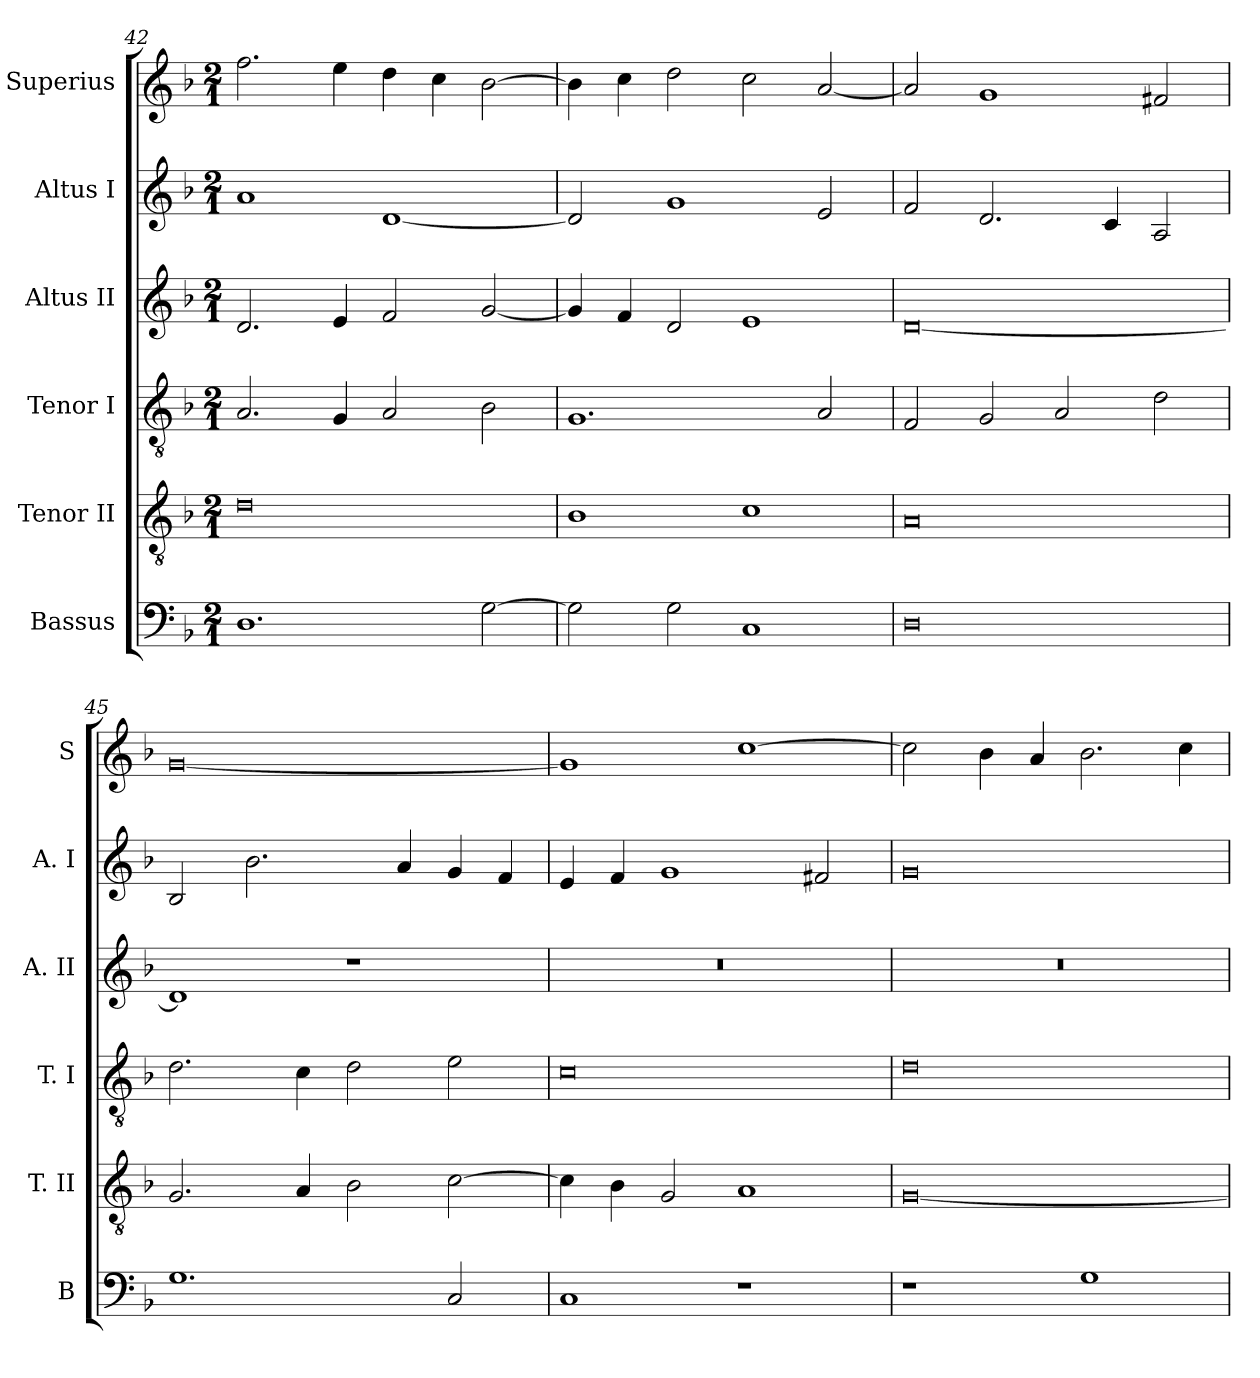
**kern	**kern	**kern	**kern	**kern	**kern
*part6	*part5	*part4	*part3	*part2	*part1
*staff6	*staff5	*staff4	*staff3	*staff2	*staff1
*I"Bassus	*I"Tenor II	*I"Tenor I	*I"Altus II	*I"Altus I	*I"Superius
*I'B	*I'T. II	*I'T. I	*I'A. II	*I'A. I	*I'S
*clefF4	*clefGv2	*clefGv2	*clefG2	*clefG2	*clefG2
*k[b-]	*k[b-]	*k[b-]	*k[b-]	*k[b-]	*k[b-]
*F:	*F:	*F:	*F:	*F:	*F:
*M2/1	*M2/1	*M2/1	*M2/1	*M2/1	*M2/1
=42	=42	=42	=42	=42	=42
1.D	0d	2.A	2.d	1a	2.ff
.	.	4G	4e	.	4ee
.	.	2A	2f	[1d	4dd
.	.	.	.	.	4cc
[2G	.	2B-	[2g	.	[2b-
=43	=43	=43	=43	=43	=43
2G]	1B-	1.G	4g]	2d]	4b-]
.	.	.	4f	.	4cc
2G	.	.	2d	1g	2dd
1C	1c	.	1e	.	2cc
.	.	2A	.	2e	[2a
=44	=44	=44	=44	=44	=44
0D	0A	2F	[0d	2f	2a]
.	.	2G	.	2.d	1g
.	.	2A	.	.	.
.	.	.	.	4c	.
.	.	2d	.	2A	2f#X
=45	=45	=45	=45	=45	=45
1.G	2.G	2.d	1d]	2B-	[0g
.	.	.	.	2.b-	.
.	4A	4c	.	.	.
.	2B-	2d	1r	.	.
.	.	.	.	4a	.
2C	[2c	2e	.	4g	.
.	.	.	.	4f	.
=46	=46	=46	=46	=46	=46
1C	4c]	0c	0r	4e	1g]
.	4B-	.	.	4f	.
.	2G	.	.	1g	.
1r	1A	.	.	.	[1cc
.	.	.	.	2f#X	.
=47	=47	=47	=47	=47	=47
1r	[0G	0d	0r	0g	2cc]
.	.	.	.	.	4b-
.	.	.	.	.	4a
1G	.	.	.	.	2.b-
.	.	.	.	.	4cc
=	=	=	=	=	=
*-	*-	*-	*-	*-	*-
